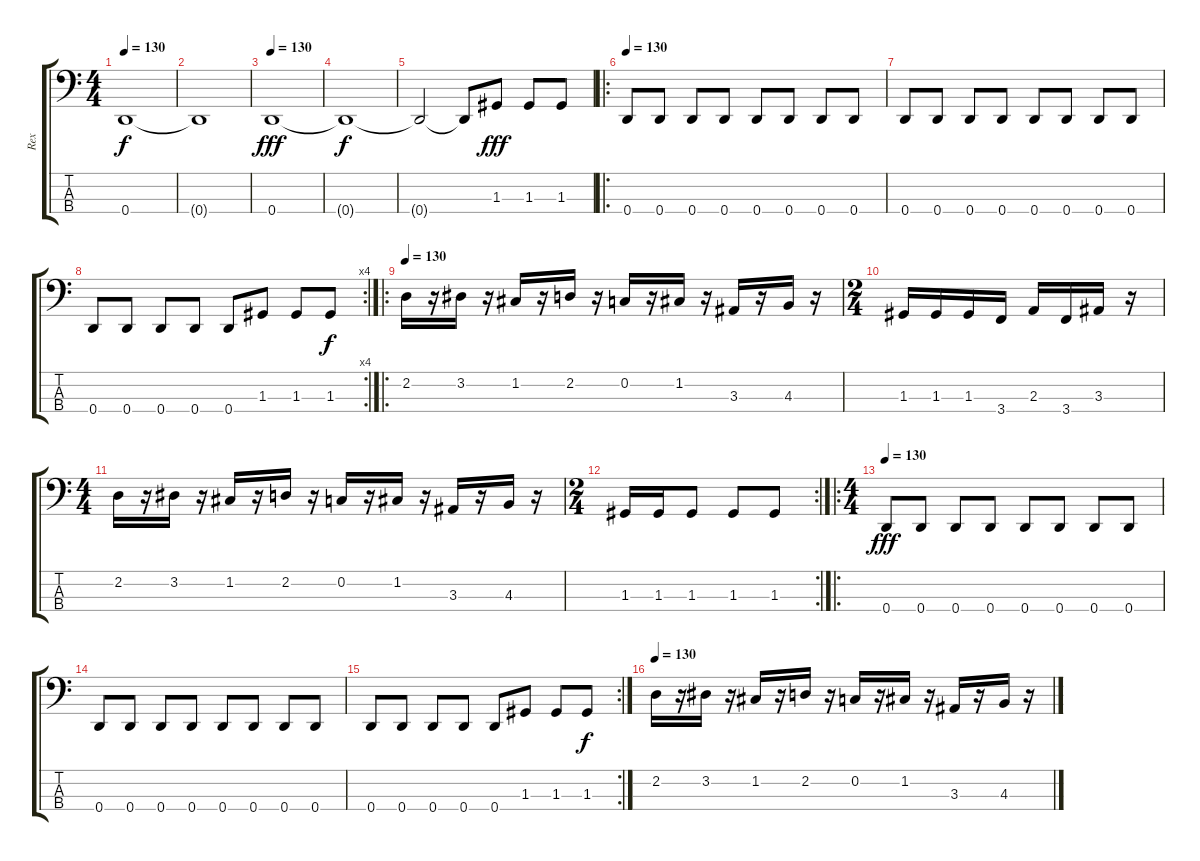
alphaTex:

\track ("Rex" "Rex") {instrument electricbassfinger}
\staff {score tabs}
\tuning (F2 C2 G1 D1) {hide}
\ts (4 4)
\tempo 130
\clef f4
\ks c
0.4{t}.1{dy f} |
0.4{t}.1 |
\tempo 130
0.4.1{dy fff} |
0.4{t}.1{dy f} |
0.4{t}.2 0.4{t}.8 1.3.8{dy fff} 1.3.8 1.3.8 |
\ro
\tempo 130
0.4.8 0.4.8 0.4.8 0.4.8 0.4.8 0.4.8 0.4.8 0.4.8 |
0.4.8 0.4.8 0.4.8 0.4.8 0.4.8 0.4.8 0.4.8 0.4.8 |
\rc 4
0.4.8 0.4.8 0.4.8 0.4.8 0.4.8 1.3.8 1.3.8 1.3.8{dy f} |
\ro
\tempo 130
2.2.16 r.16 3.2.16 r.16 1.2.16 r.16 2.2.16 r.16 0.2.16 r.16 1.2.16 r.16 3.3.16 r.16 4.3.16 r.16 |
\ts (2 4)
1.3.16 1.3.16 1.3.16 3.4.16 2.3.16 3.4.16 3.3.16 r.16 |
\ts (4 4)
2.2.16 r.16 3.2.16 r.16 1.2.16 r.16 2.2.16 r.16 0.2.16 r.16 1.2.16 r.16 3.3.16 r.16 4.3.16 r.16 |
\rc 2
\ts (2 4)
1.3.16 1.3.16 1.3.8 1.3.8 1.3.8 |
\ro
\ts (4 4)
\tempo 130
0.4.8{dy fff} 0.4.8 0.4.8 0.4.8 0.4.8 0.4.8 0.4.8 0.4.8 |
0.4.8 0.4.8 0.4.8 0.4.8 0.4.8 0.4.8 0.4.8 0.4.8 |
\rc 2
0.4.8 0.4.8 0.4.8 0.4.8 0.4.8 1.3.8 1.3.8 1.3.8{dy f} |
\tempo 130
2.2.16 r.16 3.2.16 r.16 1.2.16 r.16 2.2.16 r.16 0.2.16 r.16 1.2.16 r.16 3.3.16 r.16 4.3.16 r.16
